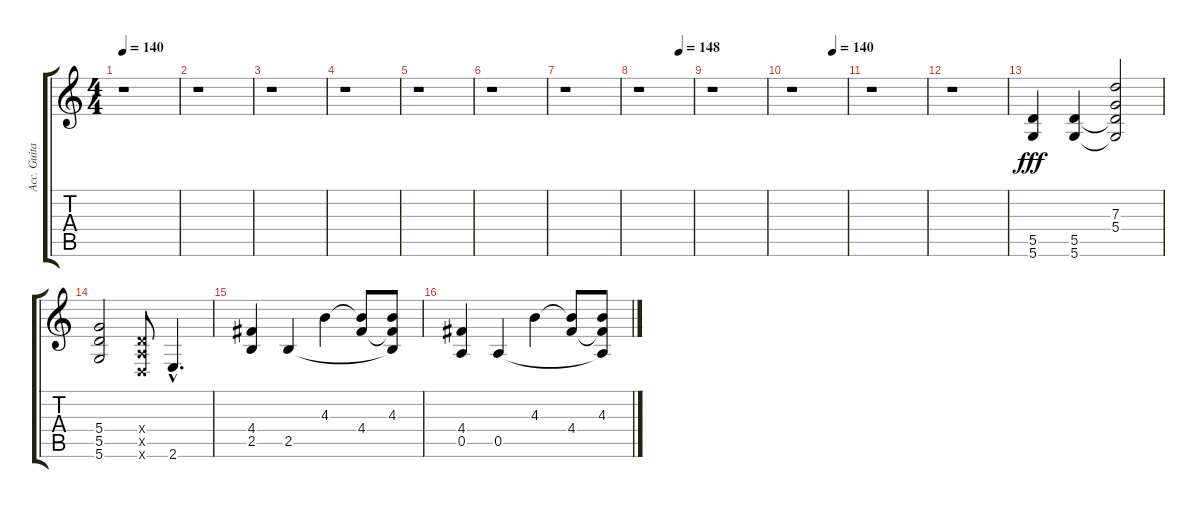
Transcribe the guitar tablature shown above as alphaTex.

\track ("Acc. Guitar 1" "Acc. Guita") {instrument acousticguitarsteel}
\staff {score tabs}
\tuning (E4 B3 G3 D3 A2 D2) {hide}
\ts (4 4)
\tempo 140
\clef g2
\ks c
r.1{dy f} |
r.1 |
r.1 |
r.1 |
r.1 |
r.1 |
r.1 |
\tempo (148 0.75)
r.1 |
r.1 |
\tempo (140 0.75)
r.1 |
r.1 |
r.1 |
(5.5 5.6).4{dy fff} (5.5 5.6).4 (7.3 5.4 5.5{t} 5.6{t}).2 |
(5.4 5.5 5.6).2 (0.4{x} 0.5{x} 0.6{x}).8 2.6{hac}.4{d} |
(4.4 2.5).4 2.5.4 4.3.4 (4.3{t} 4.4).8 (4.3 4.4{t} 2.5{t}).8 |
(4.4 0.5).4 0.5.4 4.3.4 (4.3{t} 4.4).8 (4.3 4.4{t} 0.5{t}).8
